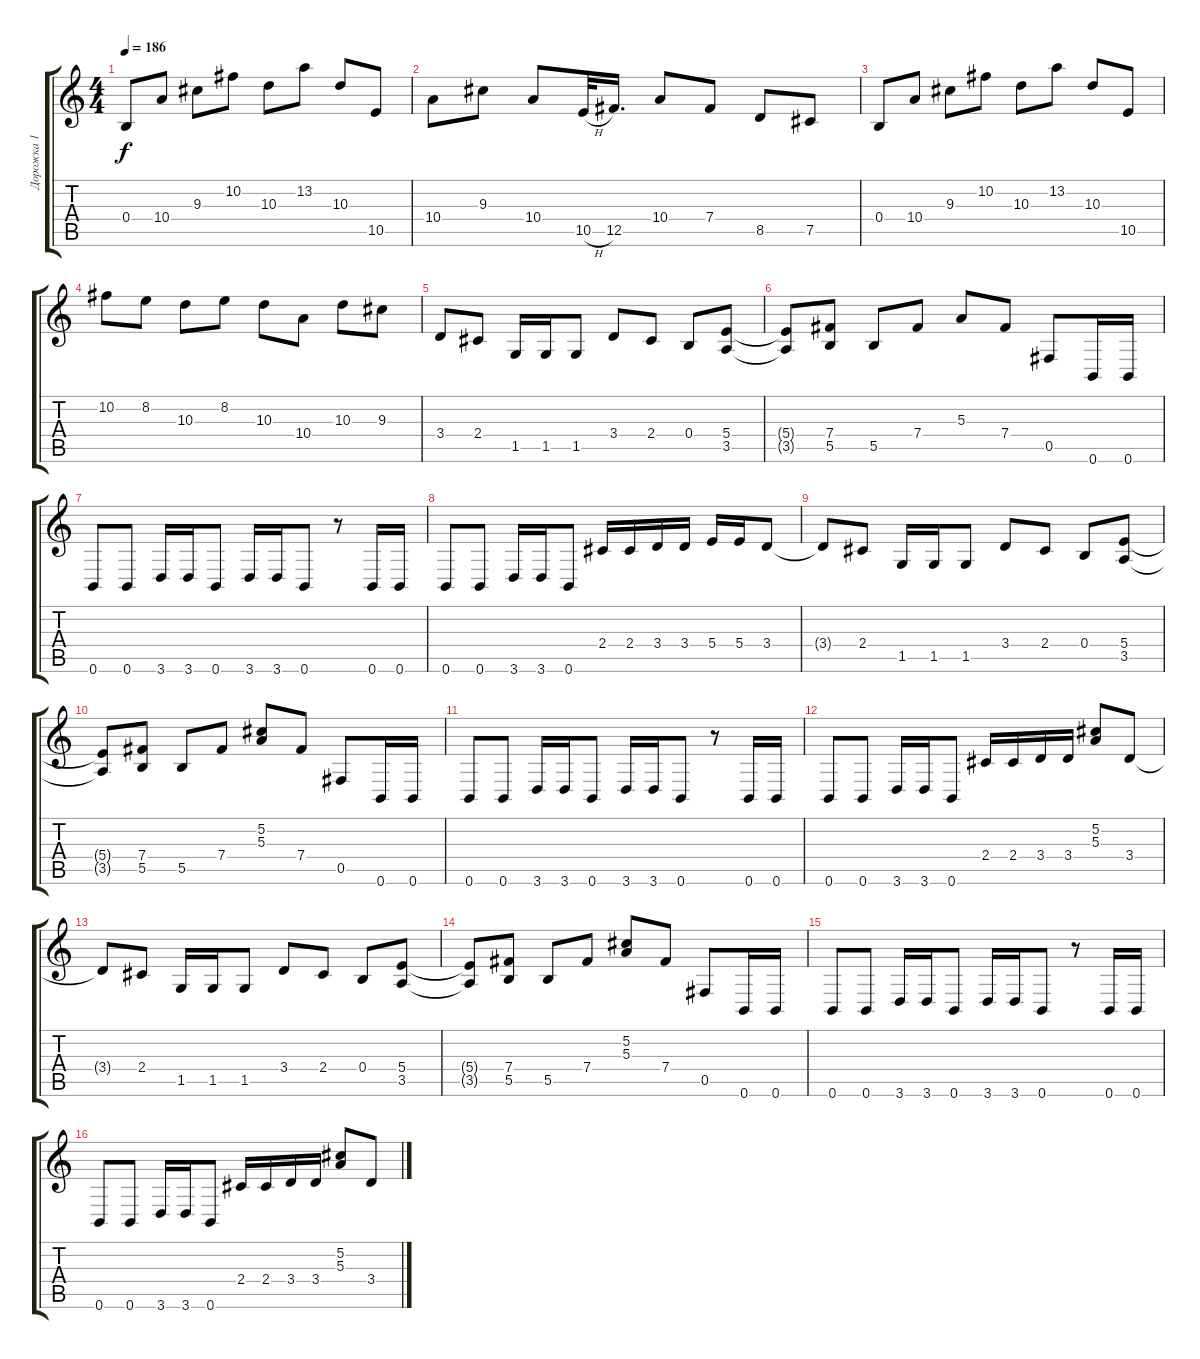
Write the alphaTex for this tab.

\track ("Дорожка 1" "Дорожка 1") {instrument distortionguitar}
\staff {score tabs}
\tuning (Db4 Ab3 E3 B2 Gb2 B1) {hide}
\ts (4 4)
\tempo 186
\clef g2
\ks c
0.4.8{dy f} 10.4.8 9.3.8 10.2.8 10.3.8 13.2.8 10.3.8 10.5.8 |
10.4.8 9.3.8 10.4.8 10.5{h}.32 12.5.16{d} 10.4.8 7.4.8 8.5.8 7.5.8 |
0.4.8 10.4.8 9.3.8 10.2.8 10.3.8 13.2.8 10.3.8 10.5.8 |
10.2.8 8.2.8 10.3.8 8.2.8 10.3.8 10.4.8 10.3.8 9.3.8 |
3.4.8 2.4.8 1.5.16 1.5.16 1.5.8 3.4.8 2.4.8 0.4.8 (5.4 3.5).8 |
(5.4{t} 3.5{t}).8 (7.4 5.5).8 5.5.8 7.4.8 5.3.8 7.4.8 0.5.8 0.6.16 0.6.16 |
0.6.8 0.6.8 3.6.16 3.6.16 0.6.8 3.6.16 3.6.16 0.6.8 r.8 0.6.16 0.6.16 |
0.6.8 0.6.8 3.6.16 3.6.16 0.6.8 2.4.16 2.4.16 3.4.16 3.4.16 5.4.16 5.4.16 3.4.8 |
3.4{t}.8 2.4.8 1.5.16 1.5.16 1.5.8 3.4.8 2.4.8 0.4.8 (5.4 3.5).8 |
(5.4{t} 3.5{t}).8 (7.4 5.5).8 5.5.8 7.4.8 (5.2 5.3).8 7.4.8 0.5.8 0.6.16 0.6.16 |
0.6.8 0.6.8 3.6.16 3.6.16 0.6.8 3.6.16 3.6.16 0.6.8 r.8 0.6.16 0.6.16 |
0.6.8 0.6.8 3.6.16 3.6.16 0.6.8 2.4.16 2.4.16 3.4.16 3.4.16 (5.2 5.3).8 3.4.8 |
3.4{t}.8 2.4.8 1.5.16 1.5.16 1.5.8 3.4.8 2.4.8 0.4.8 (5.4 3.5).8 |
(5.4{t} 3.5{t}).8 (7.4 5.5).8 5.5.8 7.4.8 (5.2 5.3).8 7.4.8 0.5.8 0.6.16 0.6.16 |
0.6.8 0.6.8 3.6.16 3.6.16 0.6.8 3.6.16 3.6.16 0.6.8 r.8 0.6.16 0.6.16 |
0.6.8 0.6.8 3.6.16 3.6.16 0.6.8 2.4.16 2.4.16 3.4.16 3.4.16 (5.2 5.3).8 3.4.8
